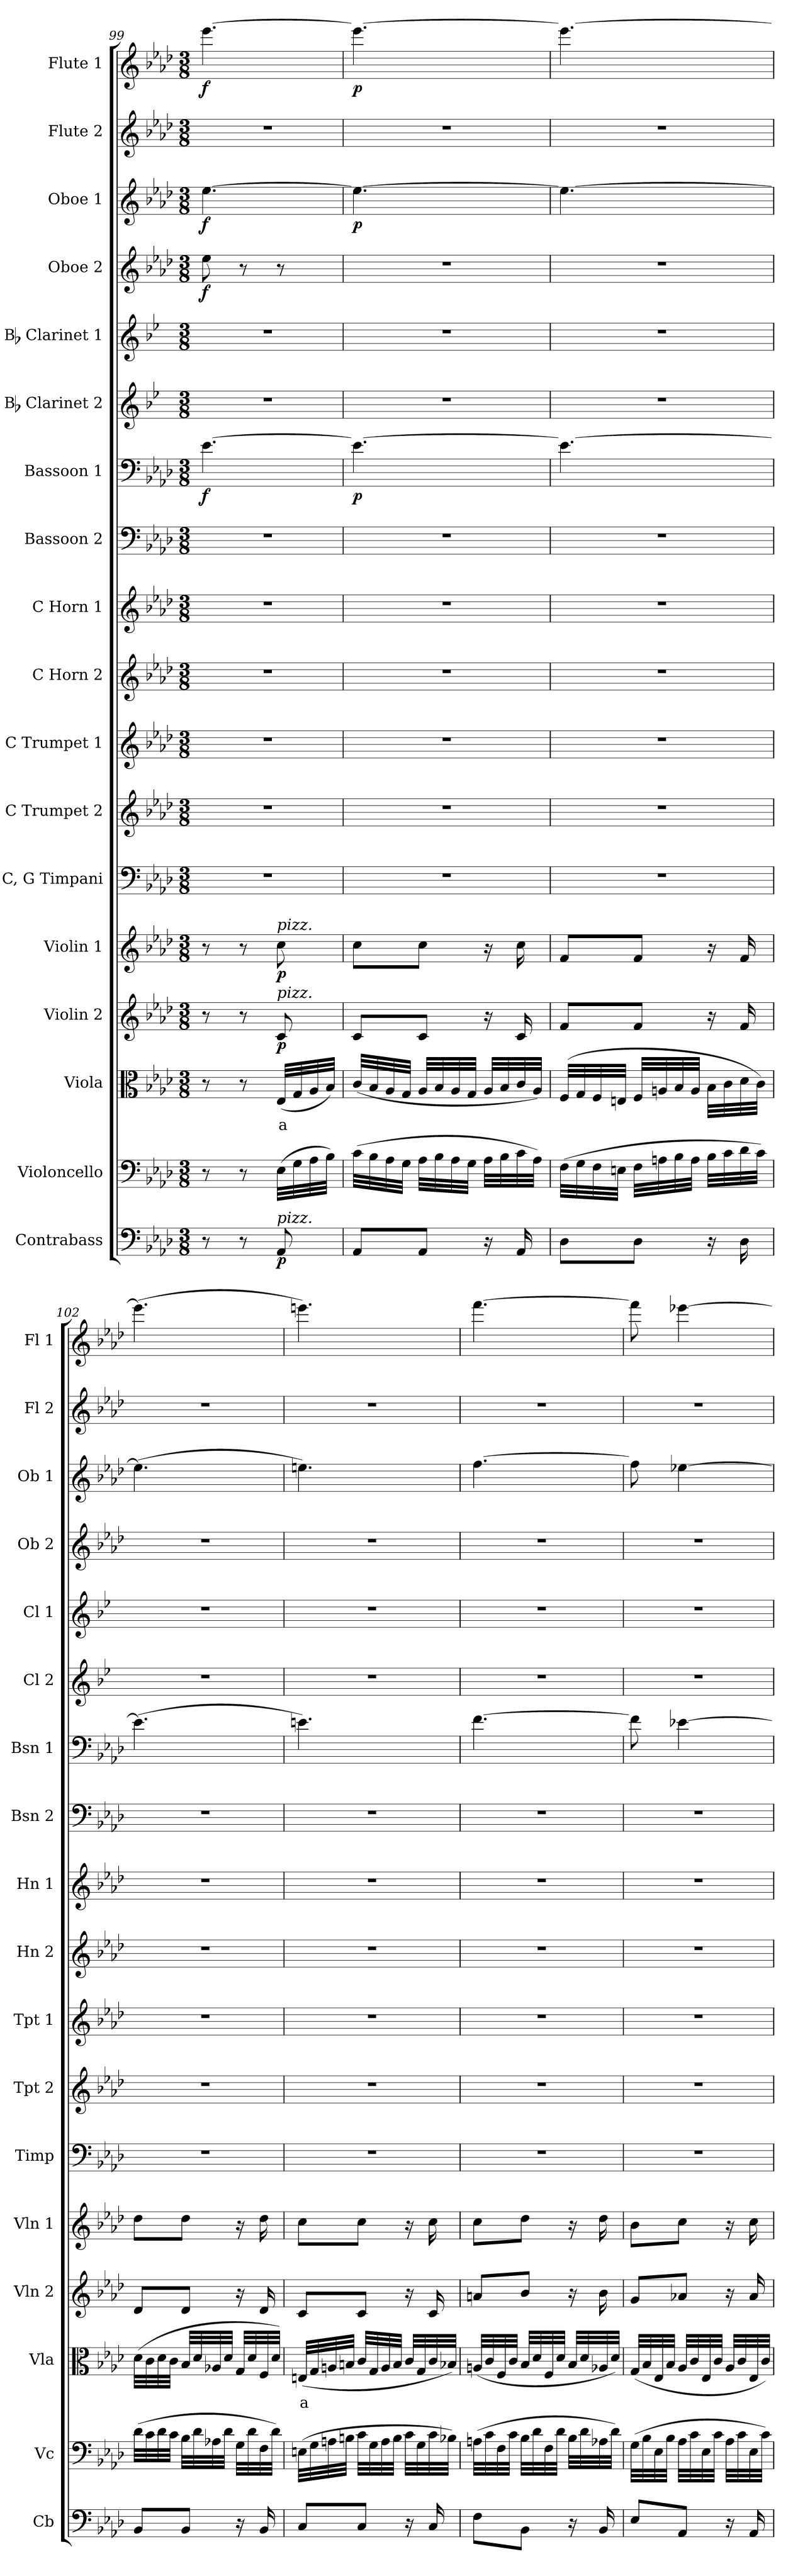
**kern	**dynam	**kern	**dynam	**kern	**text	**dynam	**kern	**dynam	**kern	**dynam	**kern	**kern	**kern	**kern	**kern	**kern	**kern	**dynam	**kern	**kern	**kern	**dynam	**kern	**dynam	**kern	**kern	**dynam
*part18	*part18	*part17	*part17	*part16	*part16	*part16	*part15	*part15	*part14	*part14	*part13	*part12	*part11	*part10	*part9	*part8	*part7	*part7	*part6	*part5	*part4	*part4	*part3	*part3	*part2	*part1	*part1
*staff18	*staff18	*staff17	*staff17	*staff16	*staff16	*staff16	*staff15	*staff15	*staff14	*staff14	*staff13	*staff12	*staff11	*staff10	*staff9	*staff8	*staff7	*staff7	*staff6	*staff5	*staff4	*staff4	*staff3	*staff3	*staff2	*staff1	*staff1
*I"Contrabass	*	*I"Violoncello	*	*I"Viola	*	*	*I"Violin 2	*	*I"Violin 1	*	*I"C, G Timpani	*I"C Trumpet 2	*I"C Trumpet 1	*I"C Horn 2	*I"C Horn 1	*I"Bassoon 2	*I"Bassoon 1	*	*I"Bb Clarinet 2	*I"Bb Clarinet 1	*I"Oboe 2	*	*I"Oboe 1	*	*I"Flute 2	*I"Flute 1	*
*I'Cb	*	*I'Vc	*	*I'Vla	*	*	*I'Vln 2	*	*I'Vln 1	*	*I'Timp	*I'Tpt 2	*I'Tpt 1	*I'Hn 2	*I'Hn 1	*I'Bsn 2	*I'Bsn 1	*	*I'Cl 2	*I'Cl 1	*I'Ob 2	*	*I'Ob 1	*	*I'Fl 2	*I'Fl 1	*
*clefF4	*	*clefF4	*	*clefC3	*	*	*clefG2	*	*clefG2	*	*clefF4	*clefG2	*clefG2	*clefG2	*clefG2	*clefF4	*clefF4	*	*clefG2	*clefG2	*clefG2	*	*clefG2	*	*clefG2	*clefG2	*
*ITrd7c12	*	*	*	*	*	*	*	*	*	*	*	*	*	*ITrd7c12	*ITrd7c12	*	*	*	*ITrd1c2	*ITrd1c2	*	*	*	*	*	*	*
*k[b-e-a-d-]	*	*k[b-e-a-d-]	*	*k[b-e-a-d-]	*	*	*k[b-e-a-d-]	*	*k[b-e-a-d-]	*	*k[b-e-a-d-]	*k[b-e-a-d-]	*k[b-e-a-d-]	*k[b-e-a-d-]	*k[b-e-a-d-]	*k[b-e-a-d-]	*k[b-e-a-d-]	*	*k[b-e-a-d-]	*k[b-e-a-d-]	*k[b-e-a-d-]	*	*k[b-e-a-d-]	*	*k[b-e-a-d-]	*k[b-e-a-d-]	*
*M3/8	*	*M3/8	*	*M3/8	*	*	*M3/8	*	*M3/8	*	*M3/8	*M3/8	*M3/8	*M3/8	*M3/8	*M3/8	*M3/8	*	*M3/8	*M3/8	*M3/8	*	*M3/8	*	*M3/8	*M3/8	*
=99	=99	=99	=99	=99	=99	=99	=99	=99	=99	=99	=99	=99	=99	=99	=99	=99	=99	=99	=99	=99	=99	=99	=99	=99	=99	=99	=99
!	!	!	!	!	!	!	!	!	!	!	!	!	!	!	!	!	!	!LO:DY:b	!	!	!	!LO:DY:b	!	!LO:DY:b	!	!	!LO:DY:b
8r	.	8r	.	8r	.	.	8r	.	8r	.	4.r	4.r	4.r	4.r	4.r	4.r	[4.e-\	f	4.r	4.r	8ee-\	f	[4.ee-\	f	4.r	[4.eee-\	f
8r	.	8r	.	8r	.	.	8r	.	8r	.	.	.	.	.	.	.	.	.	.	.	8r	.	.	.	.	.	.
!	!	!	!	!	!	!	!	!	!LO:TX:a:i:t=pizz.	!	!	!	!	!	!	!	!	!	!	!	!	!	!	!	!	!	!
!	!	!	!	!	!	!	!LO:TX:a:i:t=pizz.	!	!	!	!	!	!	!	!	!	!	!	!	!	!	!	!	!	!	!	!
!LO:TX:a:i:t=pizz.	!	!	!	!	!	!	!	!	!	!	!	!	!	!	!	!	!	!	!	!	!	!	!	!	!	!	!
!	!LO:DY:b	!	!LO:DY:b	!	!LO:LY:b:color=#FF0000	!	!	!	!	!	!	!	!	!	!	!	!	!	!	!	!	!	!	!	!	!	!
!	!	!	!LO:DY:n=1:b	!	!	!LO:DY:b	!	!	!	!	!	!	!	!	!	!	!	!	!	!	!	!	!	!	!	!	!
!	!	!	!	!	!	!LO:DY:n=1:b	!	!LO:DY:b	!	!LO:DY:b	!	!	!	!	!	!	!	!	!	!	!	!	!	!	!	!	!
8AAA-/	p	(32E-\LLL	p other-dynamics	(32E-/LLL	a	p other-dynamics	8c/	p	8cc\	p	.	.	.	.	.	.	.	.	.	.	8r	.	.	.	.	.	.
.	.	32G\	.	32G/	.	.	.	.	.	.	.	.	.	.	.	.	.	.	.	.	.	.	.	.	.	.	.
.	.	32A-\	.	32A-/	.	.	.	.	.	.	.	.	.	.	.	.	.	.	.	.	.	.	.	.	.	.	.
.	.	32B-\JJJ)	.	32B-/JJJ)	.	.	.	.	.	.	.	.	.	.	.	.	.	.	.	.	.	.	.	.	.	.	.
!!LO:PB:g=z
=100	=100	=100	=100	=100	=100	=100	=100	=100	=100	=100	=100	=100	=100	=100	=100	=100	=100	=100	=100	=100	=100	=100	=100	=100	=100	=100	=100
!	!	!	!	!	!	!	!	!	!	!	!	!	!	!	!	!	!	!LO:DY:b	!	!	!	!	!	!LO:DY:b	!	!	!LO:DY:b
8AAA-/L	.	(32c\LLL	.	(32c/LLL	.	.	8c/L	.	8cc\L	.	4.r	4.r	4.r	4.r	4.r	4.r	4.e-\_	p	4.r	4.r	4.r	.	4.ee-\_	p	4.r	4.eee-\_	p
.	.	32B-\	.	32B-/	.	.	.	.	.	.	.	.	.	.	.	.	.	.	.	.	.	.	.	.	.	.	.
.	.	32A-\	.	32A-/	.	.	.	.	.	.	.	.	.	.	.	.	.	.	.	.	.	.	.	.	.	.	.
.	.	32G\JJJ	.	32G/JJJ	.	.	.	.	.	.	.	.	.	.	.	.	.	.	.	.	.	.	.	.	.	.	.
8AAA-/J	.	32A-\LLL	.	32A-/LLL	.	.	8c/J	.	8cc\J	.	.	.	.	.	.	.	.	.	.	.	.	.	.	.	.	.	.
.	.	32B-\	.	32B-/	.	.	.	.	.	.	.	.	.	.	.	.	.	.	.	.	.	.	.	.	.	.	.
.	.	32A-\	.	32A-/	.	.	.	.	.	.	.	.	.	.	.	.	.	.	.	.	.	.	.	.	.	.	.
.	.	32G\JJJ	.	32G/JJJ	.	.	.	.	.	.	.	.	.	.	.	.	.	.	.	.	.	.	.	.	.	.	.
16r	.	32A-\LLL	.	32A-/LLL	.	.	16r	.	16r	.	.	.	.	.	.	.	.	.	.	.	.	.	.	.	.	.	.
.	.	32B-\	.	32B-/	.	.	.	.	.	.	.	.	.	.	.	.	.	.	.	.	.	.	.	.	.	.	.
16AAA-/	.	32c\	.	32c/	.	.	16c/	.	16cc\	.	.	.	.	.	.	.	.	.	.	.	.	.	.	.	.	.	.
.	.	32A-\JJJ)	.	32A-/JJJ)	.	.	.	.	.	.	.	.	.	.	.	.	.	.	.	.	.	.	.	.	.	.	.
=101	=101	=101	=101	=101	=101	=101	=101	=101	=101	=101	=101	=101	=101	=101	=101	=101	=101	=101	=101	=101	=101	=101	=101	=101	=101	=101	=101
8DD-\L	.	(32F\LLL	.	(32F/LLL	.	.	8f/L	.	8f/L	.	4.r	4.r	4.r	4.r	4.r	4.r	4.e-\_	.	4.r	4.r	4.r	.	4.ee-\_	.	4.r	4.eee-\_	.
.	.	32G\	.	32G/	.	.	.	.	.	.	.	.	.	.	.	.	.	.	.	.	.	.	.	.	.	.	.
.	.	32F\	.	32F/	.	.	.	.	.	.	.	.	.	.	.	.	.	.	.	.	.	.	.	.	.	.	.
.	.	32En\JJJ	.	32En/JJJ	.	.	.	.	.	.	.	.	.	.	.	.	.	.	.	.	.	.	.	.	.	.	.
8DD-\J	.	32F\LLL	.	32F/LLL	.	.	8f/J	.	8f/J	.	.	.	.	.	.	.	.	.	.	.	.	.	.	.	.	.	.
.	.	32An\	.	32An/	.	.	.	.	.	.	.	.	.	.	.	.	.	.	.	.	.	.	.	.	.	.	.
.	.	32B-\	.	32B-/	.	.	.	.	.	.	.	.	.	.	.	.	.	.	.	.	.	.	.	.	.	.	.
.	.	32A\JJJ	.	32A/JJJ	.	.	.	.	.	.	.	.	.	.	.	.	.	.	.	.	.	.	.	.	.	.	.
16r	.	32B-\LLL	.	32B-\LLL	.	.	16r	.	16r	.	.	.	.	.	.	.	.	.	.	.	.	.	.	.	.	.	.
.	.	32c\	.	32c\	.	.	.	.	.	.	.	.	.	.	.	.	.	.	.	.	.	.	.	.	.	.	.
16DD-\	.	32d-\	.	32d-\	.	.	16f/	.	16f/	.	.	.	.	.	.	.	.	.	.	.	.	.	.	.	.	.	.
.	.	32c\JJJ)	.	32c\JJJ)	.	.	.	.	.	.	.	.	.	.	.	.	.	.	.	.	.	.	.	.	.	.	.
=102	=102	=102	=102	=102	=102	=102	=102	=102	=102	=102	=102	=102	=102	=102	=102	=102	=102	=102	=102	=102	=102	=102	=102	=102	=102	=102	=102
8BBB-/L	.	(32d-\LLL	.	(32d-\LLL	.	.	8d-/L	.	8dd-\L	.	4.r	4.r	4.r	4.r	4.r	4.r	(4.e-\]	.	4.r	4.r	4.r	.	(4.ee-\]	.	4.r	(4.eee-\]	.
.	.	32c\	.	32c\	.	.	.	.	.	.	.	.	.	.	.	.	.	.	.	.	.	.	.	.	.	.	.
.	.	32d-\	.	32d-\	.	.	.	.	.	.	.	.	.	.	.	.	.	.	.	.	.	.	.	.	.	.	.
.	.	32c\JJJ	.	32c\JJJ	.	.	.	.	.	.	.	.	.	.	.	.	.	.	.	.	.	.	.	.	.	.	.
8BBB-/J	.	32B-\LLL	.	32B-/LLL	.	.	8d-/J	.	8dd-\J	.	.	.	.	.	.	.	.	.	.	.	.	.	.	.	.	.	.
.	.	32d-\	.	32d-/	.	.	.	.	.	.	.	.	.	.	.	.	.	.	.	.	.	.	.	.	.	.	.
.	.	32A-X\	.	32A-X/	.	.	.	.	.	.	.	.	.	.	.	.	.	.	.	.	.	.	.	.	.	.	.
.	.	32d-\JJJ	.	32d-/JJJ	.	.	.	.	.	.	.	.	.	.	.	.	.	.	.	.	.	.	.	.	.	.	.
16r	.	32G\LLL	.	32G/LLL	.	.	16r	.	16r	.	.	.	.	.	.	.	.	.	.	.	.	.	.	.	.	.	.
.	.	32d-\	.	32d-/	.	.	.	.	.	.	.	.	.	.	.	.	.	.	.	.	.	.	.	.	.	.	.
16BBB-/	.	32F\	.	32F/	.	.	16d-/	.	16dd-\	.	.	.	.	.	.	.	.	.	.	.	.	.	.	.	.	.	.
.	.	32d-\JJJ)	.	32d-/JJJ)	.	.	.	.	.	.	.	.	.	.	.	.	.	.	.	.	.	.	.	.	.	.	.
=103	=103	=103	=103	=103	=103	=103	=103	=103	=103	=103	=103	=103	=103	=103	=103	=103	=103	=103	=103	=103	=103	=103	=103	=103	=103	=103	=103
!	!	!	!	!	!LO:LY:b:color=#FF0000	!	!	!	!	!	!	!	!	!	!	!	!	!	!	!	!	!	!	!	!	!	!
8CC/L	.	(32En\LLL	.	(32En/LLL	a	.	8c/L	.	8cc\L	.	4.r	4.r	4.r	4.r	4.r	4.r	4.en\)	.	4.r	4.r	4.r	.	4.een\)	.	4.r	4.eeen\)	.
.	.	32G\	.	32G/	.	.	.	.	.	.	.	.	.	.	.	.	.	.	.	.	.	.	.	.	.	.	.
.	.	32An\	.	32An/	.	.	.	.	.	.	.	.	.	.	.	.	.	.	.	.	.	.	.	.	.	.	.
.	.	32Bn\JJJ	.	32Bn/JJJ	.	.	.	.	.	.	.	.	.	.	.	.	.	.	.	.	.	.	.	.	.	.	.
8CC/J	.	32c\LLL	.	32c/LLL	.	.	8c/J	.	8cc\J	.	.	.	.	.	.	.	.	.	.	.	.	.	.	.	.	.	.
.	.	32G\	.	32G/	.	.	.	.	.	.	.	.	.	.	.	.	.	.	.	.	.	.	.	.	.	.	.
.	.	32A\	.	32A/	.	.	.	.	.	.	.	.	.	.	.	.	.	.	.	.	.	.	.	.	.	.	.
.	.	32B\JJJ	.	32B/JJJ	.	.	.	.	.	.	.	.	.	.	.	.	.	.	.	.	.	.	.	.	.	.	.
16r	.	32c\LLL	.	32c/LLL	.	.	16r	.	16r	.	.	.	.	.	.	.	.	.	.	.	.	.	.	.	.	.	.
.	.	32G\	.	32G/	.	.	.	.	.	.	.	.	.	.	.	.	.	.	.	.	.	.	.	.	.	.	.
16CC/	.	32c\	.	32c/	.	.	16c/	.	16cc\	.	.	.	.	.	.	.	.	.	.	.	.	.	.	.	.	.	.
.	.	32B-X\JJJ)	.	32B-X/JJJ)	.	.	.	.	.	.	.	.	.	.	.	.	.	.	.	.	.	.	.	.	.	.	.
=104	=104	=104	=104	=104	=104	=104	=104	=104	=104	=104	=104	=104	=104	=104	=104	=104	=104	=104	=104	=104	=104	=104	=104	=104	=104	=104	=104
8FF\L	.	(32An\LLL	.	(32An/LLL	.	.	8an/L	.	8cc\L	.	4.r	4.r	4.r	4.r	4.r	4.r	[4.f\	.	4.r	4.r	4.r	.	[4.ff\	.	4.r	[4.fff\	.
.	.	32c\	.	32c/	.	.	.	.	.	.	.	.	.	.	.	.	.	.	.	.	.	.	.	.	.	.	.
.	.	32F\	.	32F/	.	.	.	.	.	.	.	.	.	.	.	.	.	.	.	.	.	.	.	.	.	.	.
.	.	32c\JJJ	.	32c/JJJ	.	.	.	.	.	.	.	.	.	.	.	.	.	.	.	.	.	.	.	.	.	.	.
8BBB-\J	.	32B-\LLL	.	32B-/LLL	.	.	8b-/J	.	8dd-\J	.	.	.	.	.	.	.	.	.	.	.	.	.	.	.	.	.	.
.	.	32d-\	.	32d-/	.	.	.	.	.	.	.	.	.	.	.	.	.	.	.	.	.	.	.	.	.	.	.
.	.	32F\	.	32F/	.	.	.	.	.	.	.	.	.	.	.	.	.	.	.	.	.	.	.	.	.	.	.
.	.	32d-\JJJ	.	32d-/JJJ	.	.	.	.	.	.	.	.	.	.	.	.	.	.	.	.	.	.	.	.	.	.	.
16r	.	32B-\LLL	.	32B-/LLL	.	.	16r	.	16r	.	.	.	.	.	.	.	.	.	.	.	.	.	.	.	.	.	.
.	.	32d-\	.	32d-/	.	.	.	.	.	.	.	.	.	.	.	.	.	.	.	.	.	.	.	.	.	.	.
16BBB-/	.	32A-X\	.	32A-X/	.	.	16b-\	.	16dd-\	.	.	.	.	.	.	.	.	.	.	.	.	.	.	.	.	.	.
.	.	32d-\JJJ)	.	32d-/JJJ)	.	.	.	.	.	.	.	.	.	.	.	.	.	.	.	.	.	.	.	.	.	.	.
!!LO:PB:g=z
=105	=105	=105	=105	=105	=105	=105	=105	=105	=105	=105	=105	=105	=105	=105	=105	=105	=105	=105	=105	=105	=105	=105	=105	=105	=105	=105	=105
8EE-/L	.	(32G\LLL	.	(32G/LLL	.	.	8g/L	.	8b-\L	.	4.r	4.r	4.r	4.r	4.r	4.r	8f\]	.	4.r	4.r	4.r	.	8ff\]	.	4.r	8fff\]	.
.	.	32B-\	.	32B-/	.	.	.	.	.	.	.	.	.	.	.	.	.	.	.	.	.	.	.	.	.	.	.
.	.	32E-\	.	32E-/	.	.	.	.	.	.	.	.	.	.	.	.	.	.	.	.	.	.	.	.	.	.	.
.	.	32B-\JJJ	.	32B-/JJJ	.	.	.	.	.	.	.	.	.	.	.	.	.	.	.	.	.	.	.	.	.	.	.
8AAA-/J	.	32A-\LLL	.	32A-/LLL	.	.	8a-X/J	.	8cc\J	.	.	.	.	.	.	.	[4e-X\	.	.	.	.	.	[4ee-X\	.	.	[4eee-X\	.
.	.	32c\	.	32c/	.	.	.	.	.	.	.	.	.	.	.	.	.	.	.	.	.	.	.	.	.	.	.
.	.	32E-\	.	32E-/	.	.	.	.	.	.	.	.	.	.	.	.	.	.	.	.	.	.	.	.	.	.	.
.	.	32c\JJJ	.	32c/JJJ	.	.	.	.	.	.	.	.	.	.	.	.	.	.	.	.	.	.	.	.	.	.	.
16r	.	32A-\LLL	.	32A-/LLL	.	.	16r	.	16r	.	.	.	.	.	.	.	.	.	.	.	.	.	.	.	.	.	.
.	.	32c\	.	32c/	.	.	.	.	.	.	.	.	.	.	.	.	.	.	.	.	.	.	.	.	.	.	.
16AAA-/	.	32E-\	.	32E-/	.	.	16a-/	.	16cc\	.	.	.	.	.	.	.	.	.	.	.	.	.	.	.	.	.	.
.	.	32c\JJJ)	.	32c/JJJ)	.	.	.	.	.	.	.	.	.	.	.	.	.	.	.	.	.	.	.	.	.	.	.
=	=	=	=	=	=	=	=	=	=	=	=	=	=	=	=	=	=	=	=	=	=	=	=	=	=	=	=
*-	*-	*-	*-	*-	*-	*-	*-	*-	*-	*-	*-	*-	*-	*-	*-	*-	*-	*-	*-	*-	*-	*-	*-	*-	*-	*-	*-
